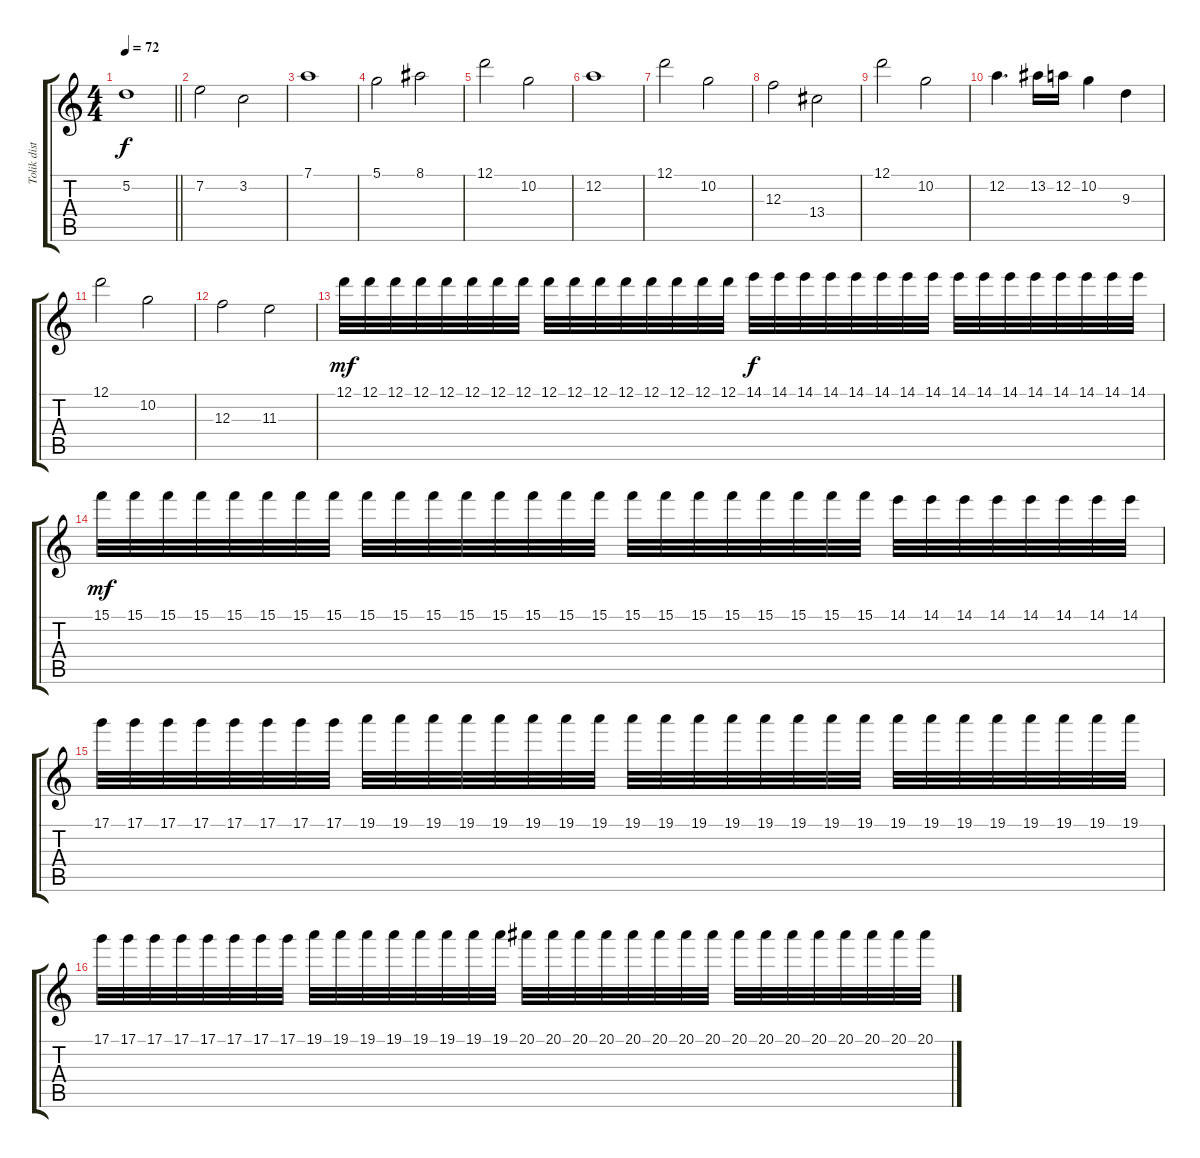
\track ("Tolik dist" "Tolik dist") {instrument distortionguitar}
\staff {score tabs}
\tuning (D4 A3 F3 C3 G2 C2) {hide}
\ts (4 4)
\tempo 72
\clef g2
\barLineRight lightlight
\ks c
5.2.1{dy f} |
7.2.2 3.2.2 |
7.1.1 |
5.1.2 8.1.2 |
12.1.2 10.2.2 |
12.2.1 |
12.1.2 10.2.2 |
12.3.2 13.4.2 |
12.1.2 10.2.2 |
12.2.4{d} 13.2.16 12.2.16 10.2.4 9.3.4 |
12.1.2 10.2.2 |
12.3.2 11.3.2 |
12.1.32{dy mf} 12.1.32 12.1.32 12.1.32 12.1.32 12.1.32 12.1.32 12.1.32 12.1.32 12.1.32 12.1.32 12.1.32 12.1.32 12.1.32 12.1.32 12.1.32 14.1.32{dy f} 14.1.32 14.1.32 14.1.32 14.1.32 14.1.32 14.1.32 14.1.32 14.1.32 14.1.32 14.1.32 14.1.32 14.1.32 14.1.32 14.1.32 14.1.32 |
15.1.32{dy mf} 15.1.32 15.1.32 15.1.32 15.1.32 15.1.32 15.1.32 15.1.32 15.1.32 15.1.32 15.1.32 15.1.32 15.1.32 15.1.32 15.1.32 15.1.32 15.1.32 15.1.32 15.1.32 15.1.32 15.1.32 15.1.32 15.1.32 15.1.32 14.1.32 14.1.32 14.1.32 14.1.32 14.1.32 14.1.32 14.1.32 14.1.32 |
17.1.32 17.1.32 17.1.32 17.1.32 17.1.32 17.1.32 17.1.32 17.1.32 19.1.32 19.1.32 19.1.32 19.1.32 19.1.32 19.1.32 19.1.32 19.1.32 19.1.32 19.1.32 19.1.32 19.1.32 19.1.32 19.1.32 19.1.32 19.1.32 19.1.32 19.1.32 19.1.32 19.1.32 19.1.32 19.1.32 19.1.32 19.1.32 |
17.1.32 17.1.32 17.1.32 17.1.32 17.1.32 17.1.32 17.1.32 17.1.32 19.1.32 19.1.32 19.1.32 19.1.32 19.1.32 19.1.32 19.1.32 19.1.32 20.1.32 20.1.32 20.1.32 20.1.32 20.1.32 20.1.32 20.1.32 20.1.32 20.1.32 20.1.32 20.1.32 20.1.32 20.1.32 20.1.32 20.1.32 20.1.32
